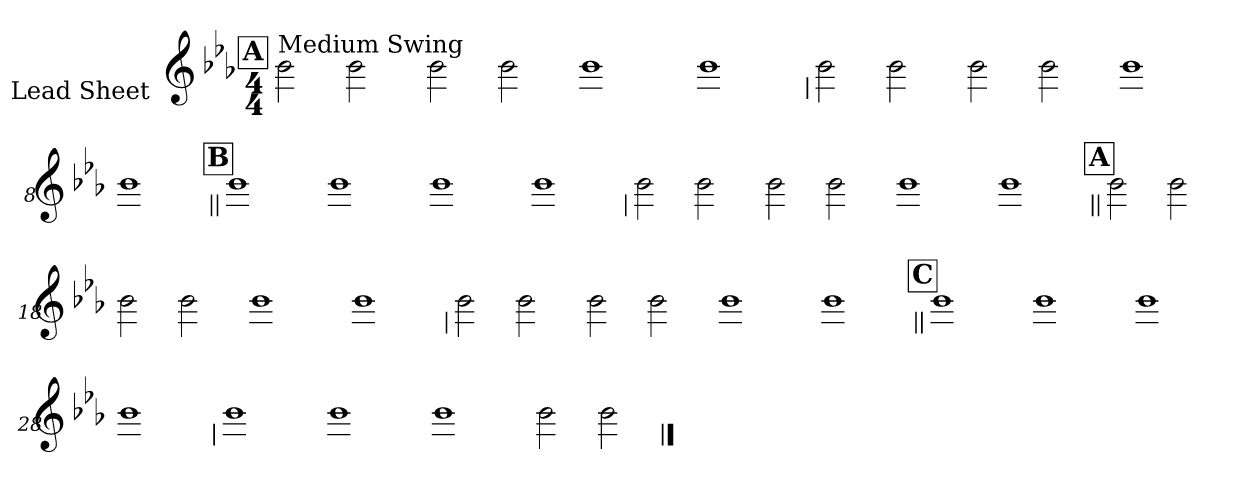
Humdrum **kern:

**kern
*part1
*staff1
*I"Lead Sheet
*stria0
*clefG2
*k[b-e-a-]
*E-:
*M4/4
!!LO:REH:place=s1:a:t=A
=1||
!LO:TX:a:t=Medium Swing
2b-
2b-
=2-
2b-
2b-
=3-
1b-
=4-
1b-
!!LO:LB:g=z
=5
2b-
2b-
=6-
2b-
2b-
=7-
1b-
=8-
1b-
!!LO:LB:g=z
!!LO:REH:place=s1:a:t=B
=9||
1b-
=10-
1b-
=11-
1b-
=12-
1b-
!!LO:LB:g=z
=13
2b-
2b-
=14-
2b-
2b-
=15-
1b-
=16-
1b-
!!LO:LB:g=z
!!LO:REH:place=s1:a:t=A
=17||
2b-
2b-
=18-
2b-
2b-
=19-
1b-
=20-
1b-
!!LO:LB:g=z
=21
2b-
2b-
=22-
2b-
2b-
=23-
1b-
=24-
1b-
!!LO:LB:g=z
!!LO:REH:place=s1:a:t=C
=25||
1b-
=26-
1b-
=27-
1b-
=28-
1b-
!!LO:LB:g=z
=29
1b-
=30-
1b-
=31-
1b-
=32-
2b-
2b-
==
*-
